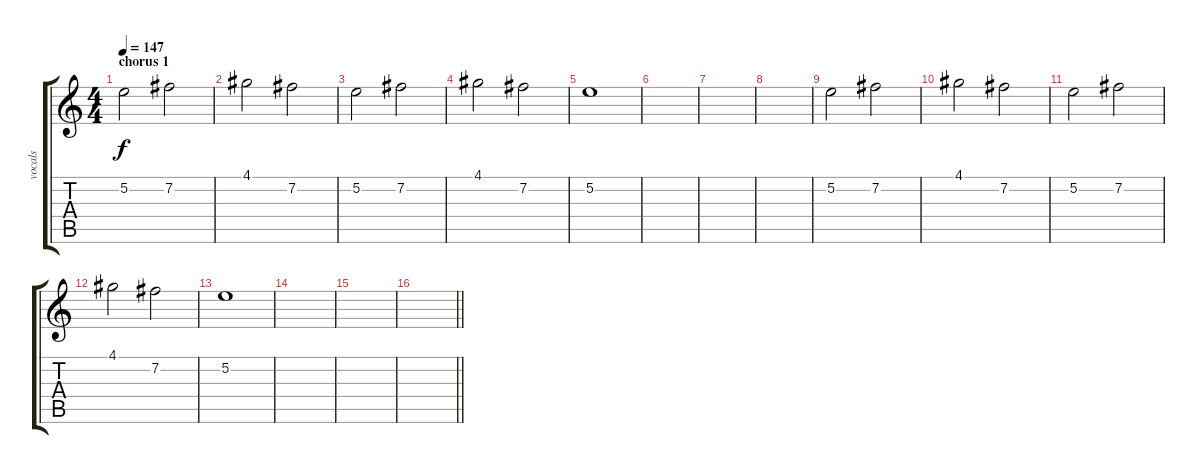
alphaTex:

\track ("vocals" "vocals") {instrument overdrivenguitar}
\staff {score tabs}
\tuning (E4 B3 G3 D3 A2 E2) {hide}
\ts (4 4)
\section ("" "chorus 1")
\tempo 147
\clef g2
\ks c
5.2.2{dy f} 7.2.2 |
4.1.2 7.2.2 |
5.2.2 7.2.2 |
4.1.2 7.2.2 |
5.2.1 |
|
|
|
5.2.2 7.2.2 |
4.1.2 7.2.2 |
5.2.2 7.2.2 |
4.1.2 7.2.2 |
5.2.1 |
|
|
\barLineRight lightlight
